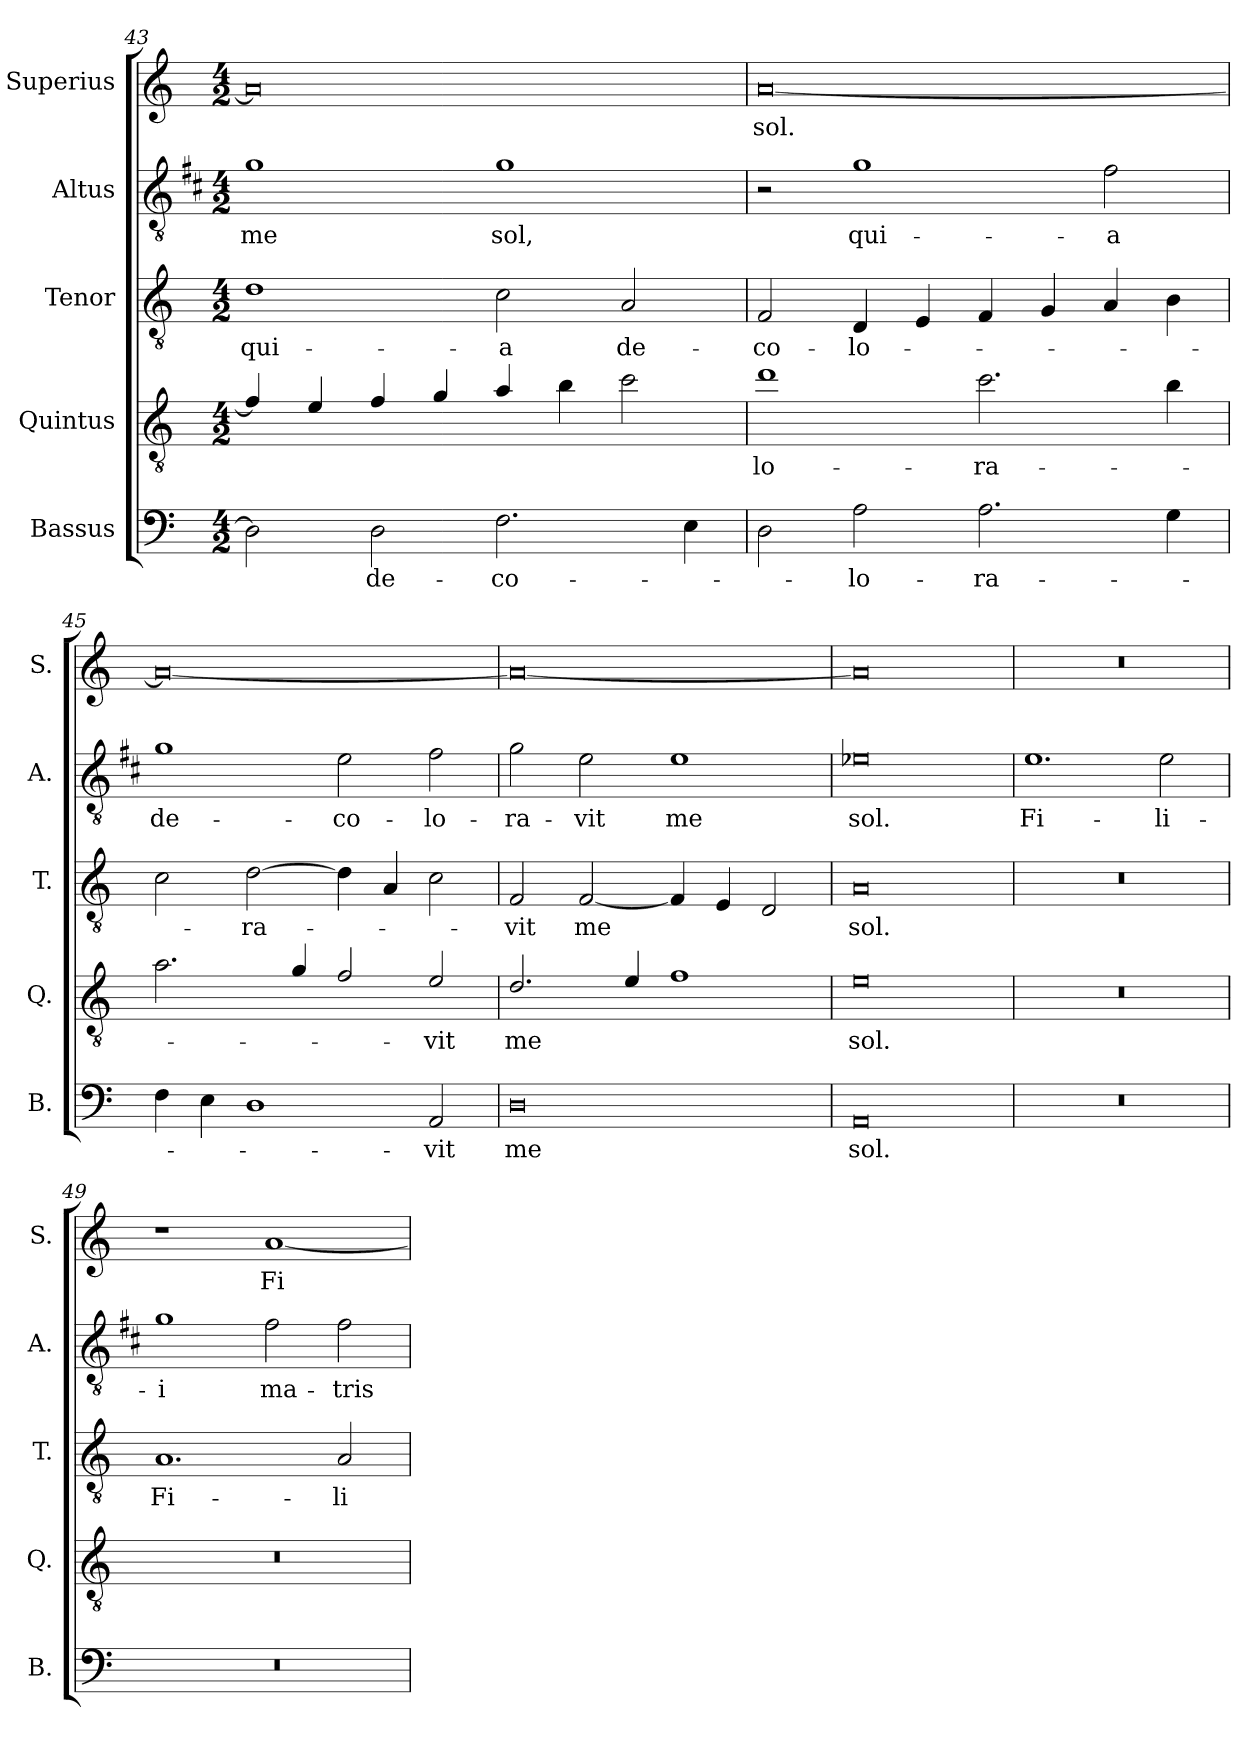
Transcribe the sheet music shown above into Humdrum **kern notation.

**kern	**text	**kern	**text	**kern	**text	**kern	**text	**kern	**text
*part5	*part5	*part4	*part4	*part3	*part3	*part2	*part2	*part1	*part1
*staff5	*staff5	*staff4	*staff4	*staff3	*staff3	*staff2	*staff2	*staff1	*staff1
*I"Bassus	*	*I"Quintus	*	*I"Tenor	*	*I"Altus	*	*I"Superius	*
*I'B.	*	*I'Q.	*	*I'T.	*	*I'A.	*	*I'S.	*
*clefF4	*	*clefGv2	*	*clefGv2	*	*clefGv2	*	*clefG2	*
*	*	*ITrd8c14	*	*	*	*ITrd1c2	*	*	*
*k[]	*	*k[]	*	*k[]	*	*k[]	*	*k[]	*
*M4/2	*	*M4/2	*	*M4/2	*	*M4/2	*	*M4/2	*
=43	=43	=43	=43	=43	=43	=43	=43	=43	=43
!	!	!	!	!	!LO:LY:b	!	!LO:LY:b	!	!
2D\]	.	4F/]	.	1d	qui-	1f	me	0a]	.
.	.	4E/	.	.	.	.	.	.	.
!	!LO:LY:b	!	!	!	!	!	!	!	!
2D\	de-	4F/	.	.	.	.	.	.	.
.	.	4G/	.	.	.	.	.	.	.
!	!LO:LY:b	!	!	!	!LO:LY:b	!	!LO:LY:b	!	!
2.F\	-co-	4A/	.	2c\	-a	1f	sol,	.	.
.	.	4B\	.	.	.	.	.	.	.
!	!	!	!	!	!LO:LY:b	!	!	!	!
.	.	2c\	.	2A/	de-	.	.	.	.
4E\	.	.	.	.	.	.	.	.	.
=44	=44	=44	=44	=44	=44	=44	=44	=44	=44
!	!	!	!LO:LY:b	!	!LO:LY:b	!	!	!	!LO:LY:b
2D\	.	1d	-lo-	2F/	-co-	2r	.	[0a	sol.
!	!LO:LY:b	!	!	!	!LO:LY:b	!	!LO:LY:b	!	!
2A\	-lo-	.	.	4D/	-lo-	1f	qui-	.	.
.	.	.	.	4E/	.	.	.	.	.
!	!LO:LY:b	!	!LO:LY:b	!	!	!	!	!	!
2.A\	-ra-	2.c\	-ra-	4F/	.	.	.	.	.
.	.	.	.	4G/	.	.	.	.	.
!	!	!	!	!	!	!	!LO:LY:b	!	!
.	.	.	.	4A/	.	2e\	-a	.	.
4G\	.	4B\	.	4B\	.	.	.	.	.
!!LO:LB:g=z
=45	=45	=45	=45	=45	=45	=45	=45	=45	=45
!	!	!	!	!	!	!	!LO:LY:b	!	!
4F\	.	2.A\	.	2c\	.	1f	de-	0a_	.
4E\	.	.	.	.	.	.	.	.	.
!	!	!	!	!	!LO:LY:b	!	!	!	!
1D	.	.	.	[2d\	-ra-	.	.	.	.
.	.	4G/	.	.	.	.	.	.	.
!	!	!	!	!	!	!	!LO:LY:b	!	!
.	.	2F/	.	4d\]	.	2d\	-co-	.	.
.	.	.	.	4A/	.	.	.	.	.
!	!LO:LY:b	!	!LO:LY:b	!	!	!	!LO:LY:b	!	!
2AA/	-vit	2E/	-vit	2c\	.	2e\	-lo-	.	.
=46	=46	=46	=46	=46	=46	=46	=46	=46	=46
!	!LO:LY:b	!	!LO:LY:b	!	!LO:LY:b	!	!LO:LY:b	!	!
0D	me	2.D/	me	2F/	-vit	2f\	-ra-	0a_	.
!	!	!	!	!	!LO:LY:b	!	!LO:LY:b	!	!
.	.	.	.	[2F/	me	2d\	-vit	.	.
.	.	4E/	.	.	.	.	.	.	.
!	!	!	!	!	!	!	!LO:LY:b	!	!
.	.	1F	.	4F/]	.	1d	me	.	.
.	.	.	.	4E/	.	.	.	.	.
.	.	.	.	2D/	.	.	.	.	.
=47	=47	=47	=47	=47	=47	=47	=47	=47	=47
!	!LO:LY:b	!	!LO:LY:b	!	!LO:LY:b	!	!LO:LY:b	!	!
0AA	sol.	0E	sol.	0A	sol.	0d-X	sol.	0a]	.
=48	=48	=48	=48	=48	=48	=48	=48	=48	=48
!	!	!	!	!	!	!	!LO:LY:b	!	!
0r	.	0r	.	0r	.	1.d	Fi-	0r	.
!	!	!	!	!	!	!	!LO:LY:b	!	!
.	.	.	.	.	.	2d\	-li-	.	.
=49	=49	=49	=49	=49	=49	=49	=49	=49	=49
!	!	!	!	!	!LO:LY:b	!	!LO:LY:b	!	!
0r	.	0r	.	1.A	Fi-	1f	-i	1r	.
!	!	!	!	!	!	!	!LO:LY:b	!	!LO:LY:b
.	.	.	.	.	.	2e\	ma-	[1a	Fi-
!	!	!	!	!	!LO:LY:b	!	!LO:LY:b	!	!
.	.	.	.	2A/	-li-	2e\	-tris	.	.
=	=	=	=	=	=	=	=	=	=
*-	*-	*-	*-	*-	*-	*-	*-	*-	*-
